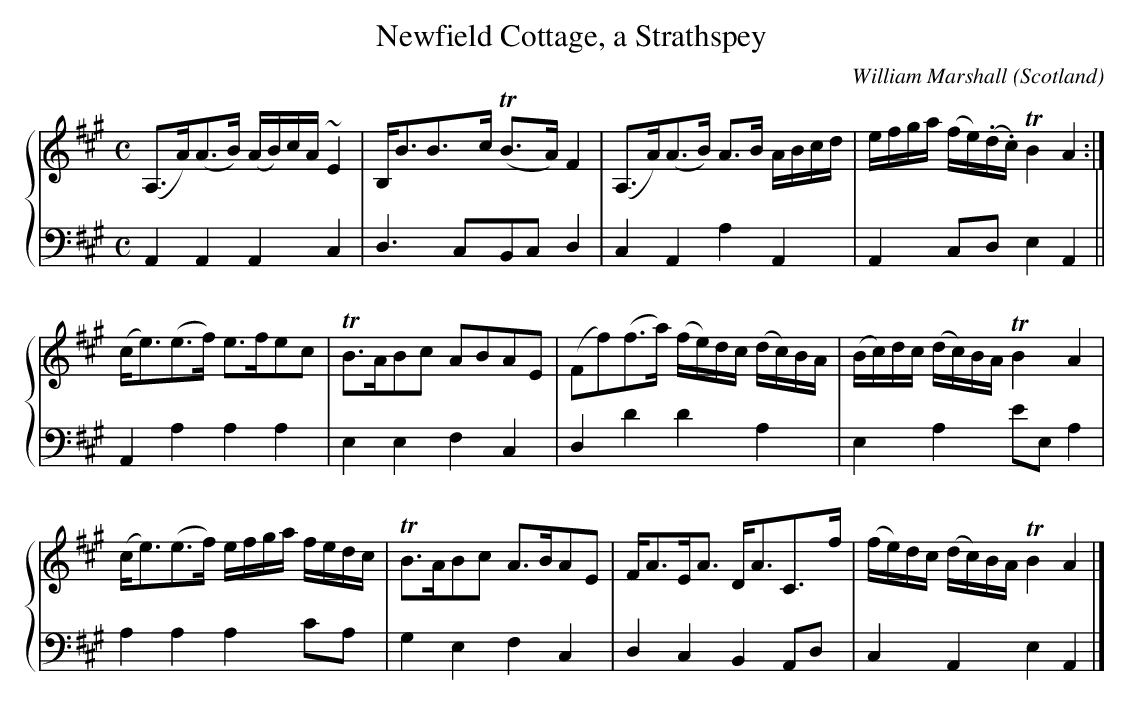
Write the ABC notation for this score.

X:1
T:Newfield Cottage, a Strathspey
C:William Marshall
L:1/8
M:C
O:Scotland
K:A major
%%staves {1 2}
V:1
(A,>A)(A>B) (A/B/)c/A/ ~E2 | B,<BB>c (!trill!B>A) F2 | \
(A,>A)(A>B) A>B A/B/c/d/ | e/f/g/a/ (f/e/)(.d/.c/) !trill!B2 A2 :|
(c<e)(e>f) e>fec | !trill!B>ABc ABAE | \
(Ff)(f>a) (f/e/)d/c/ (d/c/)B/A/ | (B/c/)d/c/ (d/c/)B/A/ !trill!B2 A2 |
(c<e)(e>f) e/f/g/a/ f/e/d/c/ | !trill!B>ABc A>BAE | \
F<AE<A D<AC>f | (f/e/)d/c/ (d/c/)B/A/ !trill!B2 A2 |]
V:2 clef=bass octave=-2
L:1/4
AAAc | d>cB/c/d | cAaA | Ac/d/eA || \
Aaaa | eefc | dd'd'a | eae'/e/a | aaac'/a/ | gefc | dcBA/d/| cAeA |]
